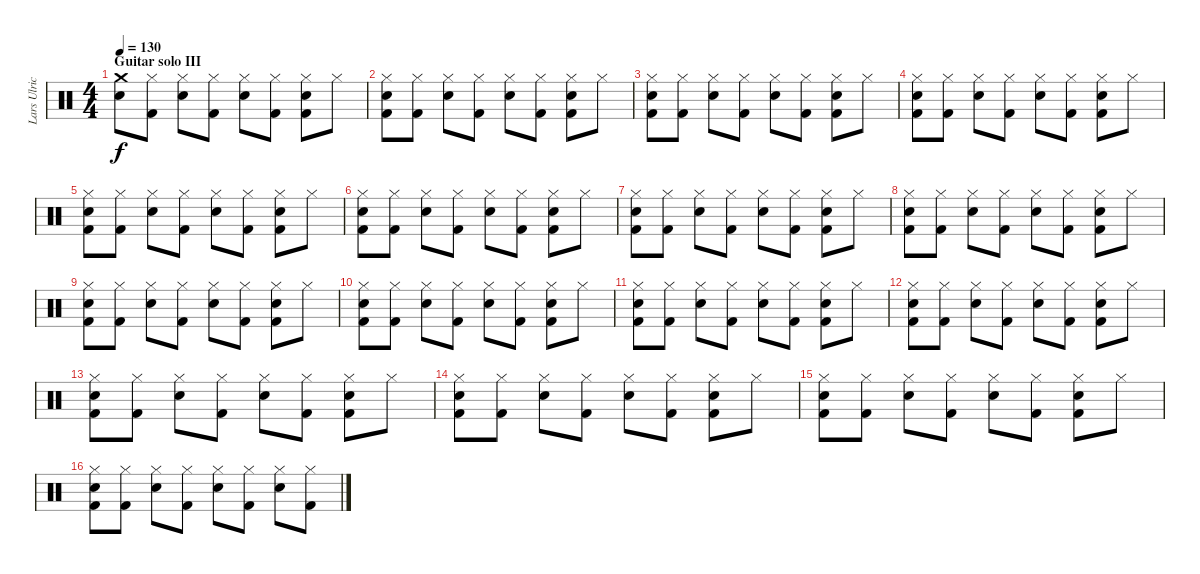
\track ("Lars Ulrich (Drums)" "Lars Ulric") {instrument percussion}
\staff {score}
\articulation defaults
\ts (4 4)
\section ("" "Guitar solo III")
\tempo 130
\clef neutral
\ks c
("Crash medium (hit)" "Snare (hit) 2").8{dy f} ("Kick (hit) 2" "Hi-Hat (closed)").8 ("Snare (hit) 2" "Hi-Hat (closed)").8 ("Kick (hit) 2" "Hi-Hat (closed)").8 ("Hi-Hat (closed)" "Snare (hit) 2").8 ("Hi-Hat (closed)" "Kick (hit) 2").8 ("Snare (hit) 2" "Hi-Hat (closed)" "Kick (hit) 2").8 "Hi-Hat (closed)".8 |
("Kick (hit) 2" "Snare (hit) 2" "Hi-Hat (closed)").8 ("Hi-Hat (closed)" "Kick (hit) 2").8 ("Snare (hit) 2" "Hi-Hat (closed)").8 ("Kick (hit) 2" "Hi-Hat (closed)").8 ("Hi-Hat (closed)" "Snare (hit) 2").8 ("Kick (hit) 2" "Hi-Hat (closed)").8 ("Kick (hit) 2" "Hi-Hat (closed)" "Snare (hit) 2").8 "Hi-Hat (closed)".8 |
("Kick (hit) 2" "Snare (hit) 2" "Hi-Hat (closed)").8 ("Hi-Hat (closed)" "Kick (hit) 2").8 ("Snare (hit) 2" "Hi-Hat (closed)").8 ("Kick (hit) 2" "Hi-Hat (closed)").8 ("Hi-Hat (closed)" "Snare (hit) 2").8 ("Kick (hit) 2" "Hi-Hat (closed)").8 ("Kick (hit) 2" "Hi-Hat (closed)" "Snare (hit) 2").8 "Hi-Hat (closed)".8 |
("Kick (hit) 2" "Snare (hit) 2" "Hi-Hat (closed)").8 ("Hi-Hat (closed)" "Kick (hit) 2").8 ("Snare (hit) 2" "Hi-Hat (closed)").8 ("Kick (hit) 2" "Hi-Hat (closed)").8 ("Hi-Hat (closed)" "Snare (hit) 2").8 ("Kick (hit) 2" "Hi-Hat (closed)").8 ("Kick (hit) 2" "Hi-Hat (closed)" "Snare (hit) 2").8 "Hi-Hat (closed)".8 |
("Kick (hit) 2" "Snare (hit) 2" "Hi-Hat (closed)").8 ("Hi-Hat (closed)" "Kick (hit) 2").8 ("Snare (hit) 2" "Hi-Hat (closed)").8 ("Kick (hit) 2" "Hi-Hat (closed)").8 ("Hi-Hat (closed)" "Snare (hit) 2").8 ("Kick (hit) 2" "Hi-Hat (closed)").8 ("Kick (hit) 2" "Hi-Hat (closed)" "Snare (hit) 2").8 "Hi-Hat (closed)".8 |
("Kick (hit) 2" "Snare (hit) 2" "Hi-Hat (closed)").8 ("Hi-Hat (closed)" "Kick (hit) 2").8 ("Snare (hit) 2" "Hi-Hat (closed)").8 ("Kick (hit) 2" "Hi-Hat (closed)").8 ("Hi-Hat (closed)" "Snare (hit) 2").8 ("Kick (hit) 2" "Hi-Hat (closed)").8 ("Kick (hit) 2" "Hi-Hat (closed)" "Snare (hit) 2").8 "Hi-Hat (closed)".8 |
("Kick (hit) 2" "Snare (hit) 2" "Hi-Hat (closed)").8 ("Hi-Hat (closed)" "Kick (hit) 2").8 ("Snare (hit) 2" "Hi-Hat (closed)").8 ("Kick (hit) 2" "Hi-Hat (closed)").8 ("Hi-Hat (closed)" "Snare (hit) 2").8 ("Kick (hit) 2" "Hi-Hat (closed)").8 ("Kick (hit) 2" "Hi-Hat (closed)" "Snare (hit) 2").8 "Hi-Hat (closed)".8 |
("Kick (hit) 2" "Snare (hit) 2" "Hi-Hat (closed)").8 ("Hi-Hat (closed)" "Kick (hit) 2").8 ("Snare (hit) 2" "Hi-Hat (closed)").8 ("Kick (hit) 2" "Hi-Hat (closed)").8 ("Hi-Hat (closed)" "Snare (hit) 2").8 ("Kick (hit) 2" "Hi-Hat (closed)").8 ("Kick (hit) 2" "Hi-Hat (closed)" "Snare (hit) 2").8 "Hi-Hat (closed)".8 |
("Kick (hit) 2" "Snare (hit) 2" "Hi-Hat (closed)").8 ("Hi-Hat (closed)" "Kick (hit) 2").8 ("Snare (hit) 2" "Hi-Hat (closed)").8 ("Kick (hit) 2" "Hi-Hat (closed)").8 ("Hi-Hat (closed)" "Snare (hit) 2").8 ("Kick (hit) 2" "Hi-Hat (closed)").8 ("Kick (hit) 2" "Hi-Hat (closed)" "Snare (hit) 2").8 "Hi-Hat (closed)".8 |
("Kick (hit) 2" "Snare (hit) 2" "Hi-Hat (closed)").8 ("Hi-Hat (closed)" "Kick (hit) 2").8 ("Snare (hit) 2" "Hi-Hat (closed)").8 ("Kick (hit) 2" "Hi-Hat (closed)").8 ("Hi-Hat (closed)" "Snare (hit) 2").8 ("Kick (hit) 2" "Hi-Hat (closed)").8 ("Kick (hit) 2" "Hi-Hat (closed)" "Snare (hit) 2").8 "Hi-Hat (closed)".8 |
("Kick (hit) 2" "Snare (hit) 2" "Hi-Hat (closed)").8 ("Hi-Hat (closed)" "Kick (hit) 2").8 ("Snare (hit) 2" "Hi-Hat (closed)").8 ("Kick (hit) 2" "Hi-Hat (closed)").8 ("Hi-Hat (closed)" "Snare (hit) 2").8 ("Kick (hit) 2" "Hi-Hat (closed)").8 ("Kick (hit) 2" "Hi-Hat (closed)" "Snare (hit) 2").8 "Hi-Hat (closed)".8 |
("Kick (hit) 2" "Snare (hit) 2" "Hi-Hat (closed)").8 ("Hi-Hat (closed)" "Kick (hit) 2").8 ("Snare (hit) 2" "Hi-Hat (closed)").8 ("Kick (hit) 2" "Hi-Hat (closed)").8 ("Hi-Hat (closed)" "Snare (hit) 2").8 ("Kick (hit) 2" "Hi-Hat (closed)").8 ("Kick (hit) 2" "Hi-Hat (closed)" "Snare (hit) 2").8 "Hi-Hat (closed)".8 |
("Kick (hit) 2" "Snare (hit) 2" "Hi-Hat (closed)").8 ("Hi-Hat (closed)" "Kick (hit) 2").8 ("Snare (hit) 2" "Hi-Hat (closed)").8 ("Kick (hit) 2" "Hi-Hat (closed)").8 ("Hi-Hat (closed)" "Snare (hit) 2").8 ("Kick (hit) 2" "Hi-Hat (closed)").8 ("Kick (hit) 2" "Hi-Hat (closed)" "Snare (hit) 2").8 "Hi-Hat (closed)".8 |
("Kick (hit) 2" "Snare (hit) 2" "Hi-Hat (closed)").8 ("Hi-Hat (closed)" "Kick (hit) 2").8 ("Snare (hit) 2" "Hi-Hat (closed)").8 ("Kick (hit) 2" "Hi-Hat (closed)").8 ("Hi-Hat (closed)" "Snare (hit) 2").8 ("Kick (hit) 2" "Hi-Hat (closed)").8 ("Kick (hit) 2" "Hi-Hat (closed)" "Snare (hit) 2").8 "Hi-Hat (closed)".8 |
("Kick (hit) 2" "Snare (hit) 2" "Hi-Hat (closed)").8 ("Hi-Hat (closed)" "Kick (hit) 2").8 ("Snare (hit) 2" "Hi-Hat (closed)").8 ("Kick (hit) 2" "Hi-Hat (closed)").8 ("Hi-Hat (closed)" "Snare (hit) 2").8 ("Kick (hit) 2" "Hi-Hat (closed)").8 ("Kick (hit) 2" "Hi-Hat (closed)" "Snare (hit) 2").8 "Hi-Hat (closed)".8 |
("Kick (hit) 2" "Snare (hit) 2" "Hi-Hat (closed)").8 ("Hi-Hat (closed)" "Kick (hit) 2").8 ("Snare (hit) 2" "Hi-Hat (closed)").8 ("Kick (hit) 2" "Hi-Hat (closed)").8 ("Hi-Hat (closed)" "Snare (hit) 2").8 ("Kick (hit) 2" "Hi-Hat (closed)").8 ("Hi-Hat (closed)" "Snare (hit) 2").8 ("Kick (hit) 2" "Hi-Hat (closed)").8
